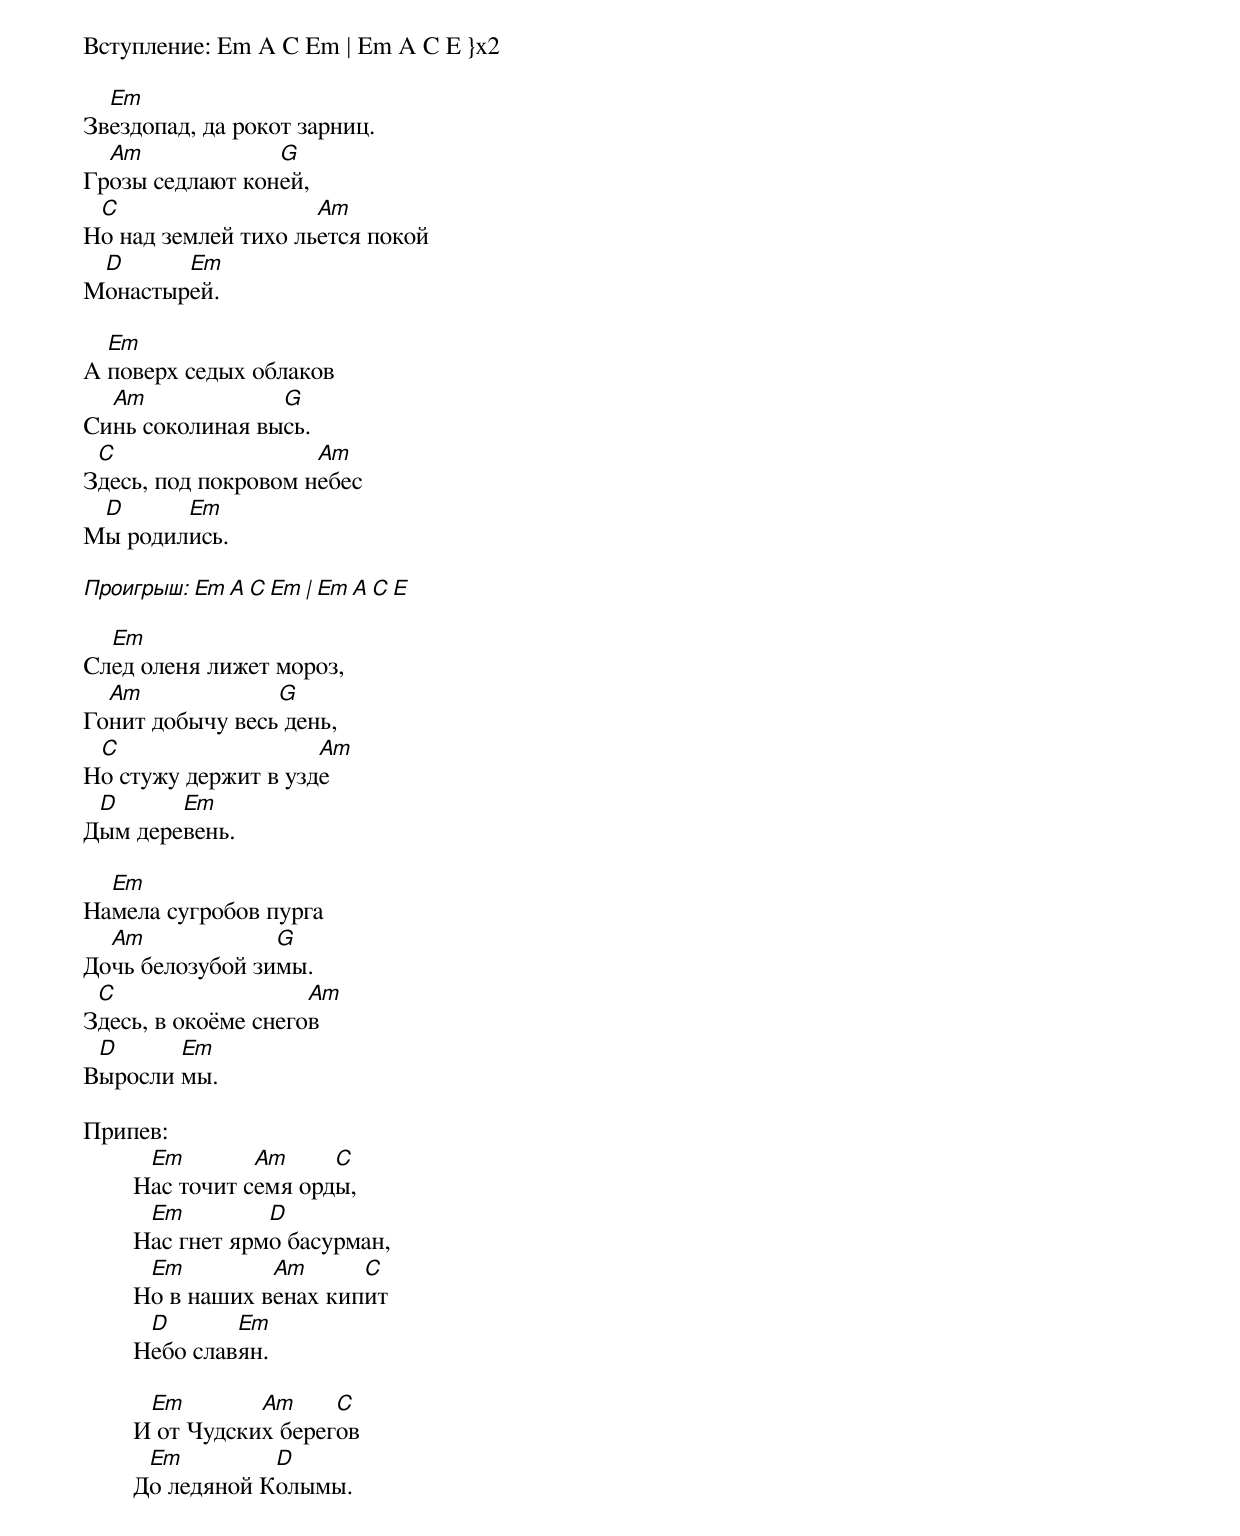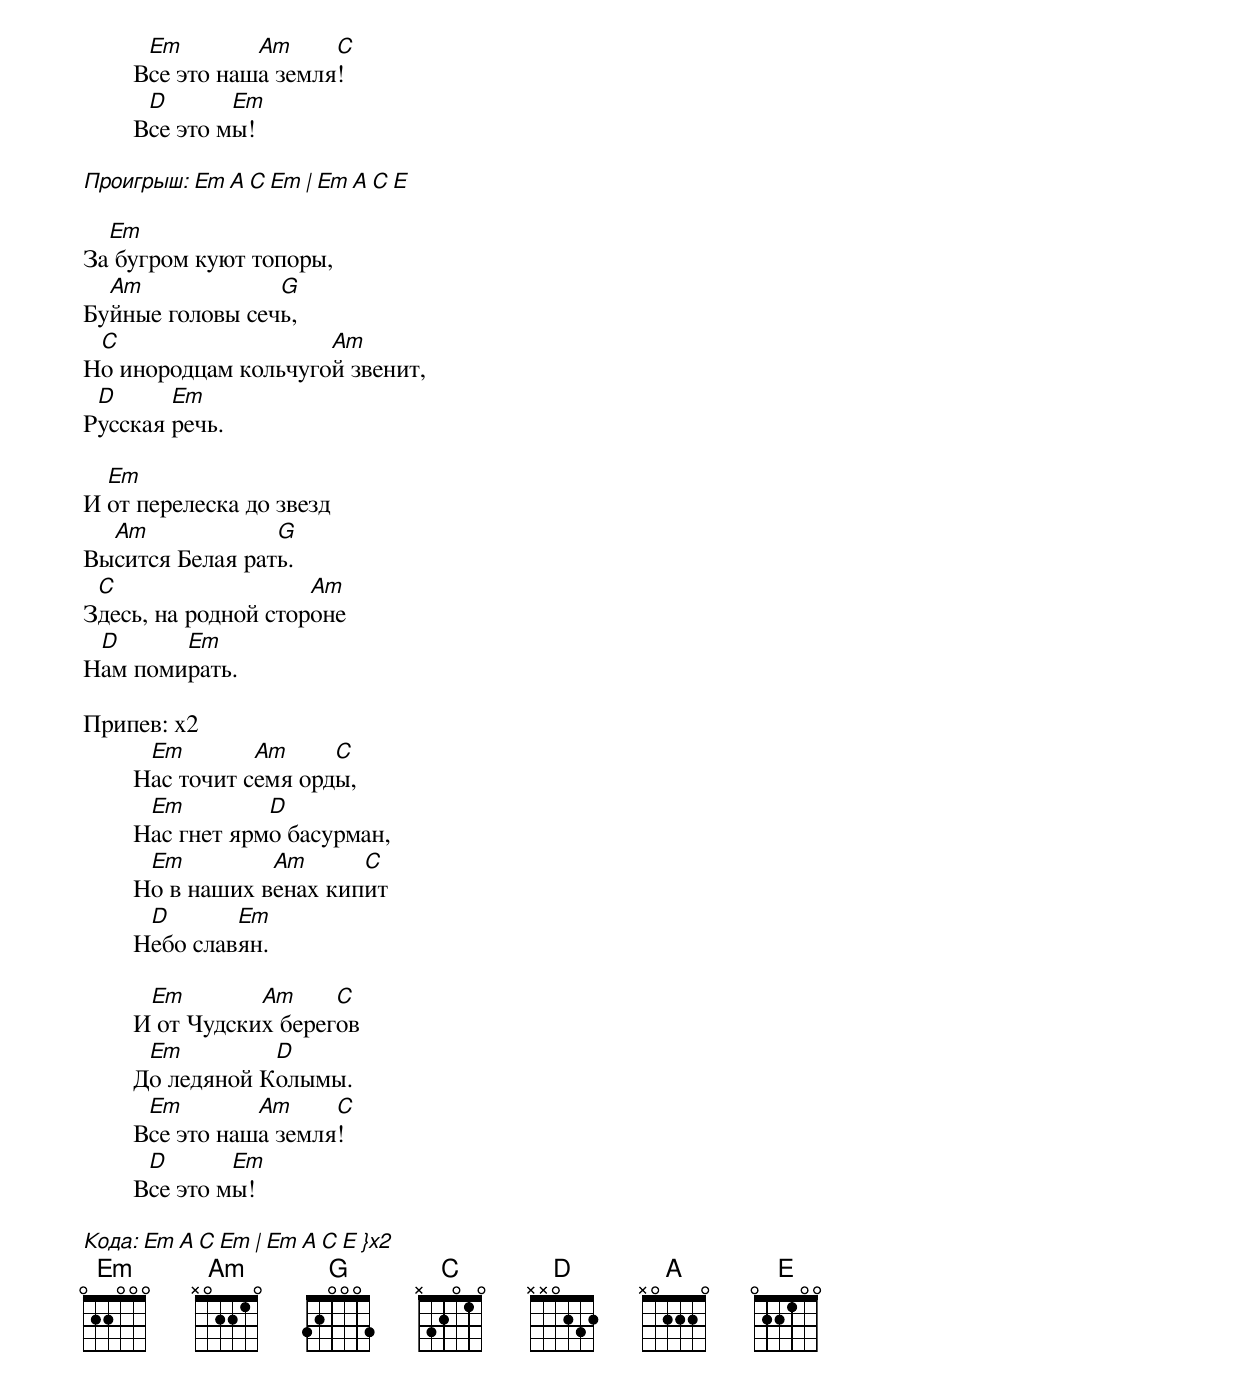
Вступление: Em A C Em | Em A C E }x2

  Em
Звездопад, да рокот зарниц.
  Am             G
Грозы седлают коней,
 C                   Am
Но над землей тихо льется покой
 D      Em
Монастырей.

  Em
А поверх седых облаков
  Am             G
Синь соколиная высь.
 C                   Am
Здесь, под покровом небес
 D      Em
Мы родились.

Проигрыш: Em A C Em | Em A C E

  Em
След оленя лижет мороз,
  Am             G
Гонит добычу весь день,
 C                   Am
Но стужу держит в узде
 D      Em
Дым деревень.

  Em
Намела сугробов пурга
  Am             G
Дочь белозубой зимы.
 C                   Am
Здесь, в окоёме снегов
 D      Em
Выросли мы.

Припев:
	 Em        Am     C
	Нас точит семя орды,
	 Em         D
	Нас гнет ярмо басурман,
	 Em         Am      C
	Но в наших венах кипит
	 D       Em
	Небо славян.

	 Em        Am     C
	И от Чудских берегов
	 Em         D
	До ледяной Колымы.
	 Em        Am     C
	Все это наша земля!
	 D       Em
	Все это мы!

Проигрыш: Em A C Em | Em A C E

  Em
За бугром куют топоры,
  Am             G
Буйные головы сечь,
 C                   Am
Но инородцам кольчугой звенит,
 D      Em
Русская речь.

  Em
И от перелеска до звезд
  Am             G
Высится Белая рать.
 C                   Am
Здесь, на родной стороне
 D      Em
Нам помирать.

Припев: x2
	 Em        Am     C
	Нас точит семя орды,
	 Em         D
	Нас гнет ярмо басурман,
	 Em         Am      C
	Но в наших венах кипит
	 D       Em
	Небо славян.

	 Em        Am     C
	И от Чудских берегов
	 Em         D
	До ледяной Колымы.
	 Em        Am     C
	Все это наша земля!
	 D       Em
	Все это мы!

Кода: Em A C Em | Em A C E }x2
